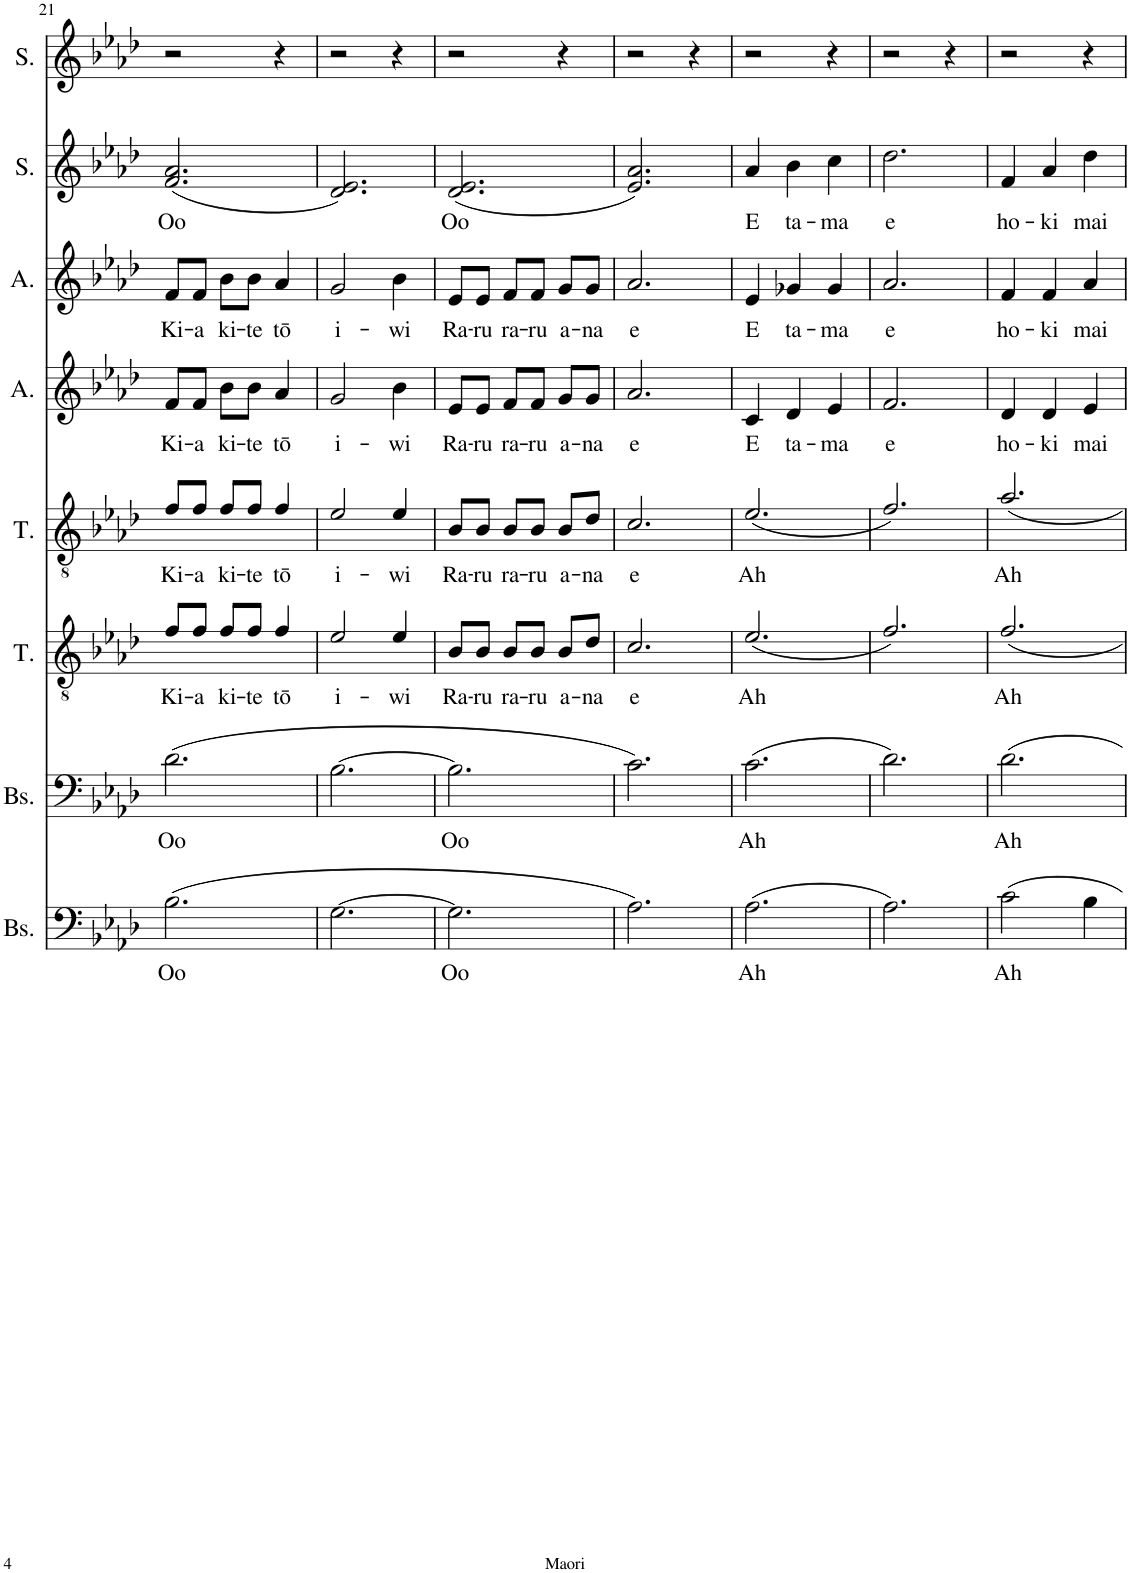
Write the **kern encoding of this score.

**kern	**text	**kern	**text	**kern	**text	**kern	**text	**kern	**text	**kern	**text	**kern	**text	**kern
*part8	*part8	*part7	*part7	*part6	*part6	*part5	*part5	*part4	*part4	*part3	*part3	*part2	*part2	*part1
*staff8	*staff8	*staff7	*staff7	*staff6	*staff6	*staff5	*staff5	*staff4	*staff4	*staff3	*staff3	*staff2	*staff2	*staff1
*I"Bas	*	*I"Bas	*	*I"Tenor	*	*I"Tenor	*	*I"Alt	*	*I"Alt	*	*I"Sopraan	*	*I"Sopraan
*I'Bs.	*	*I'Bs.	*	*I'T.	*	*I'T.	*	*I'A.	*	*I'A.	*	*I'S.	*	*I'S.
!!LO:PB:g=z
*clefF4	*	*clefF4	*	*clefGv2	*	*clefGv2	*	*clefG2	*	*clefG2	*	*clefG2	*	*clefG2
*k[b-e-a-d-]	*	*k[b-e-a-d-]	*	*k[b-e-a-d-]	*	*k[b-e-a-d-]	*	*k[b-e-a-d-]	*	*k[b-e-a-d-]	*	*k[b-e-a-d-]	*	*k[b-e-a-d-]
*M3/4	*	*M3/4	*	*M3/4	*	*M3/4	*	*M3/4	*	*M3/4	*	*M3/4	*	*M3/4
=21	=21	=21	=21	=21	=21	=21	=21	=21	=21	=21	=21	=21	=21	=21
!	!LO:LY:b	!	!LO:LY:b	!	!LO:LY:b	!	!LO:LY:b	!	!LO:LY:b	!	!LO:LY:b	!	!LO:LY:b	!
(2.B-\	Oo	(2.d-\	Oo	8f/L	Ki-	8f/L	Ki-	8f/L	Ki-	8f/L	Ki-	(2.f/ 2.a-/	Oo	2r
!	!	!	!	!	!LO:LY:b	!	!LO:LY:b	!	!LO:LY:b	!	!LO:LY:b	!	!	!
.	.	.	.	8f/J	-a	8f/J	-a	8f/J	-a	8f/J	-a	.	.	.
!	!	!	!	!	!LO:LY:b	!	!LO:LY:b	!	!LO:LY:b	!	!LO:LY:b	!	!	!
.	.	.	.	8f/L	ki-	8f/L	ki-	8b-\L	ki-	8b-\L	ki-	.	.	.
!	!	!	!	!	!LO:LY:b	!	!LO:LY:b	!	!LO:LY:b	!	!LO:LY:b	!	!	!
.	.	.	.	8f/J	-te	8f/J	-te	8b-\J	-te	8b-\J	-te	.	.	.
!	!	!	!	!	!LO:LY:b	!	!LO:LY:b	!	!LO:LY:b	!	!LO:LY:b	!	!	!
.	.	.	.	4f/	tō	4f/	tō	4a-/	tō	4a-/	tō	.	.	4r
=22	=22	=22	=22	=22	=22	=22	=22	=22	=22	=22	=22	=22	=22	=22
!	!	!	!	!	!LO:LY:b	!	!LO:LY:b	!	!LO:LY:b	!	!LO:LY:b	!	!	!
[2.G\	.	[2.B-\	.	2e-/	i-	2e-/	i-	2g/	i-	2g/	i-	2.d-/ 2.e-/)	.	2r
!	!	!	!	!	!LO:LY:b	!	!LO:LY:b	!	!LO:LY:b	!	!LO:LY:b	!	!	!
.	.	.	.	4e-/	-wi	4e-/	-wi	4b-\	-wi	4b-\	-wi	.	.	4r
=23	=23	=23	=23	=23	=23	=23	=23	=23	=23	=23	=23	=23	=23	=23
!	!LO:LY:b	!	!LO:LY:b	!	!LO:LY:b	!	!LO:LY:b	!	!LO:LY:b	!	!LO:LY:b	!	!LO:LY:b	!
2.G\]	Oo	2.B-\]	Oo	8B-/L	Ra-	8B-/L	Ra-	8e-/L	Ra-	8e-/L	Ra-	(2.d-/ 2.e-/	Oo	2r
!	!	!	!	!	!LO:LY:b	!	!LO:LY:b	!	!LO:LY:b	!	!LO:LY:b	!	!	!
.	.	.	.	8B-/J	-ru	8B-/J	-ru	8e-/J	-ru	8e-/J	-ru	.	.	.
!	!	!	!	!	!LO:LY:b	!	!LO:LY:b	!	!LO:LY:b	!	!LO:LY:b	!	!	!
.	.	.	.	8B-/L	ra-	8B-/L	ra-	8f/L	ra-	8f/L	ra-	.	.	.
!	!	!	!	!	!LO:LY:b	!	!LO:LY:b	!	!LO:LY:b	!	!LO:LY:b	!	!	!
.	.	.	.	8B-/J	-ru	8B-/J	-ru	8f/J	-ru	8f/J	-ru	.	.	.
!	!	!	!	!	!LO:LY:b	!	!LO:LY:b	!	!LO:LY:b	!	!LO:LY:b	!	!	!
.	.	.	.	8B-/L	a-	8B-/L	a-	8g/L	a-	8g/L	a-	.	.	4r
!	!	!	!	!	!LO:LY:b	!	!LO:LY:b	!	!LO:LY:b	!	!LO:LY:b	!	!	!
.	.	.	.	8d-/J	-na	8d-/J	-na	8g/J	-na	8g/J	-na	.	.	.
=24	=24	=24	=24	=24	=24	=24	=24	=24	=24	=24	=24	=24	=24	=24
!	!	!	!	!	!LO:LY:b	!	!LO:LY:b	!	!LO:LY:b	!	!LO:LY:b	!	!	!
2.A-\)	.	2.c\)	.	2.c/	e	2.c/	e	2.a-/	e	2.a-/	e	2.e-/ 2.a-/)	.	2r
.	.	.	.	.	.	.	.	.	.	.	.	.	.	4r
=25	=25	=25	=25	=25	=25	=25	=25	=25	=25	=25	=25	=25	=25	=25
!	!LO:LY:b	!	!LO:LY:b	!	!LO:LY:b	!	!LO:LY:b	!	!LO:LY:b	!	!LO:LY:b	!	!LO:LY:b	!
(2.A-\	Ah	(2.c\	Ah	(2.e-/	Ah	(2.e-/	Ah	4c/	E	4e-/	E	4a-/	E	2r
!	!	!	!	!	!	!	!	!	!LO:LY:b	!	!LO:LY:b	!	!LO:LY:b	!
.	.	.	.	.	.	.	.	4d-/	ta-	4g-X/	ta-	4b-\	ta-	.
!	!	!	!	!	!	!	!	!	!LO:LY:b	!	!LO:LY:b	!	!LO:LY:b	!
.	.	.	.	.	.	.	.	4e-/	-ma	4g-/	-ma	4cc\	-ma	4r
=26	=26	=26	=26	=26	=26	=26	=26	=26	=26	=26	=26	=26	=26	=26
!	!	!	!	!	!	!	!	!	!LO:LY:b	!	!LO:LY:b	!	!LO:LY:b	!
2.A-\)	.	2.d-\)	.	2.f/)	.	2.f/)	.	2.f/	e	2.a-/	e	2.dd-\	e	2r
.	.	.	.	.	.	.	.	.	.	.	.	.	.	4r
=27	=27	=27	=27	=27	=27	=27	=27	=27	=27	=27	=27	=27	=27	=27
!	!LO:LY:b	!	!LO:LY:b	!	!LO:LY:b	!	!LO:LY:b	!	!LO:LY:b	!	!LO:LY:b	!	!LO:LY:b	!
*	*	*^	*	*	*	*	*	*	*	*	*	*	*	*
2c\	Ah	2.d-\	2ryy	Ah	2.f/	Ah	2.a-/	Ah	4d-/	ho-	4f/	ho-	4f/	ho-	2r
!	!	!	!	!	!	!	!	!	!	!LO:LY:b	!	!LO:LY:b	!	!LO:LY:b	!
.	.	.	.	.	.	.	.	.	4d-/	-ki	4f/	-ki	4a-/	-ki	.
!	!	!	!	!	!	!	!	!	!	!LO:LY:b	!	!LO:LY:b	!	!LO:LY:b	!
4B-\	.	.	4ryy	.	.	.	.	.	4e-/	mai	4a-/	mai	4dd-\	mai	4r
*	*	*v	*v	*	*	*	*	*	*	*	*	*	*	*	*
=	=	=	=	=	=	=	=	=	=	=	=	=	=	=
*-	*-	*-	*-	*-	*-	*-	*-	*-	*-	*-	*-	*-	*-	*-
